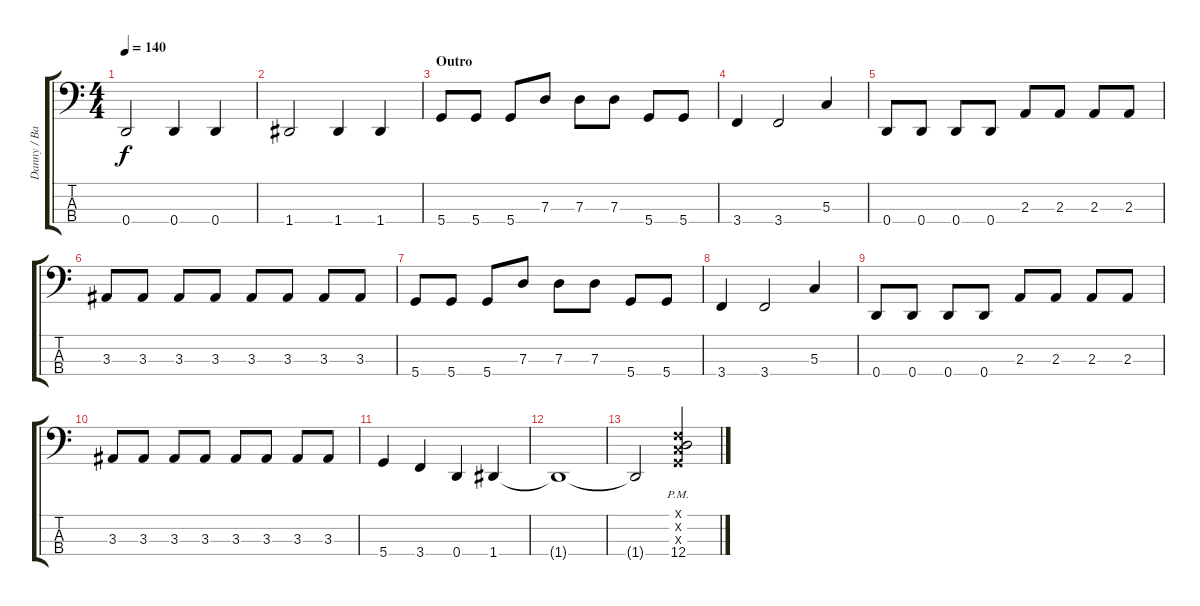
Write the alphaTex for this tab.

\track ("Danny / Bass" "Danny / Ba") {instrument electricbasspick}
\staff {score tabs}
\tuning (F2 C2 G1 D1) {hide}
\ts (4 4)
\tempo 140
\clef f4
\ks c
0.4.2{dy f} 0.4.4 0.4.4 |
1.4.2 1.4.4 1.4.4 |
\section ("" "Outro")
5.4.8 5.4.8 5.4.8 7.3.8 7.3.8 7.3.8 5.4.8 5.4.8 |
3.4.4 3.4.2 5.3.4 |
0.4.8 0.4.8 0.4.8 0.4.8 2.3.8 2.3.8 2.3.8 2.3.8 |
3.3.8 3.3.8 3.3.8 3.3.8 3.3.8 3.3.8 3.3.8 3.3.8 |
5.4.8 5.4.8 5.4.8 7.3.8 7.3.8 7.3.8 5.4.8 5.4.8 |
3.4.4 3.4.2 5.3.4 |
0.4.8 0.4.8 0.4.8 0.4.8 2.3.8 2.3.8 2.3.8 2.3.8 |
3.3.8 3.3.8 3.3.8 3.3.8 3.3.8 3.3.8 3.3.8 3.3.8 |
5.4.4 3.4.4 0.4.4 1.4.4 |
1.4{t}.1 |
1.4{t}.2 (0.1{x} 0.2{x} 0.3{x} 12.4{pm}).2
